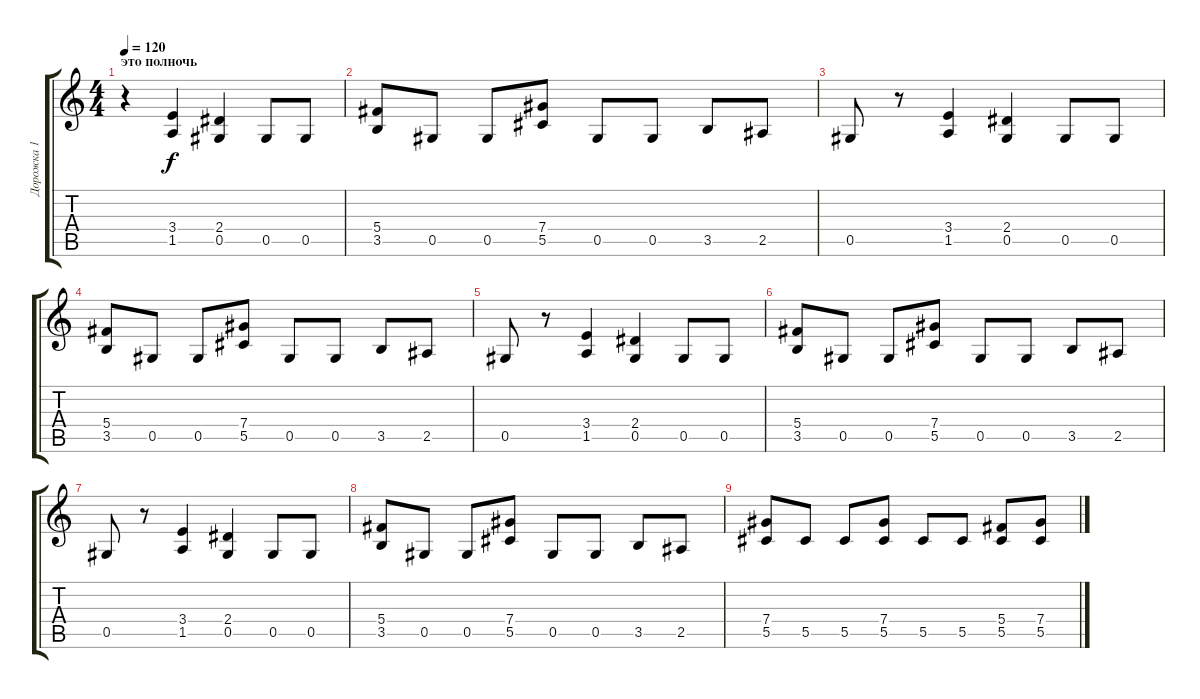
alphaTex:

\track ("Дорожка 1" "Дорожка 1") {instrument distortionguitar}
\staff {score tabs}
\tuning (Eb4 Bb3 Gb3 Db3 Ab2 Eb2) {hide}
\ts (4 4)
\section ("" "это полночь")
\tempo 120
\clef g2
\ks c
r.4{dy f} (3.4 1.5).4 (2.4 0.5).4 0.5.8 0.5.8 |
(5.4 3.5).8 0.5.8 0.5.8 (7.4 5.5).8 0.5.8 0.5.8 3.5.8 2.5.8 |
0.5.8 r.8 (3.4 1.5).4 (2.4 0.5).4 0.5.8 0.5.8 |
(5.4 3.5).8 0.5.8 0.5.8 (7.4 5.5).8 0.5.8 0.5.8 3.5.8 2.5.8 |
0.5.8 r.8 (3.4 1.5).4 (2.4 0.5).4 0.5.8 0.5.8 |
(5.4 3.5).8 0.5.8 0.5.8 (7.4 5.5).8 0.5.8 0.5.8 3.5.8 2.5.8 |
0.5.8 r.8 (3.4 1.5).4 (2.4 0.5).4 0.5.8 0.5.8 |
(5.4 3.5).8 0.5.8 0.5.8 (7.4 5.5).8 0.5.8 0.5.8 3.5.8 2.5.8 |
(7.4 5.5).8 5.5.8 5.5.8 (7.4 5.5).8 5.5.8 5.5.8 (5.4 5.5).8 (7.4 5.5).8
